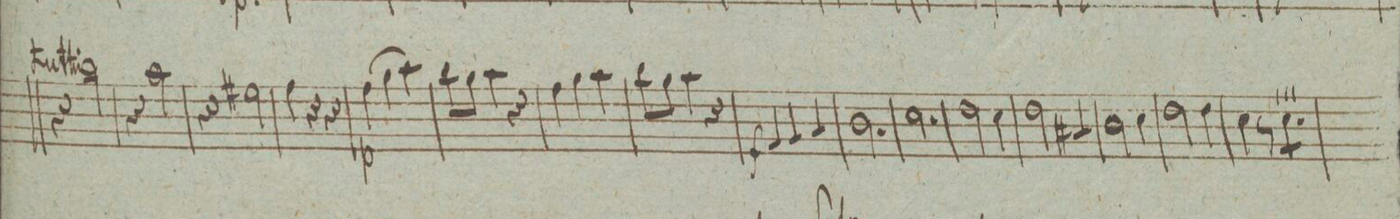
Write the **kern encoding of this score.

**kern	**dynam
*I"Fagoto 2do	*
*clefF4	*
*k[]	*
*M3/4	*
4r	.
2d\	.
=41	=41
4r	.
2c\	.
=42	=42
4r	.
2G#X\	.
=43	=43
4A\	.
4r	.
4r	.
=44	=44
(4A\	p
4B\	.
4c\)	.
=45	=45
8d\L	.
8B\J	.
4c\	.
4r	.
=46	=46
4A\	.
4B\	.
4c\	.
=47	=47
8d\L	.
8B\J	.
4c\	.
4r	.
=48	=48
4AA/	f
4BB/	.
4C/	.
=49	=49
2.D\	.
=50	=50
2.E\	.
=51	=51
2F\	.
4E\	.
=52	=52
2F\	.
4C#X/	.
=53	=53
2D\	.
4E\	.
=54	=54
2F\	.
4F\	.
=55	=55
4E\	.
8r	.
*tremolo	*
8E\L	.
8E\	.
8E\J	.
*Xtremolo	*
=56	=56
*-	*-
